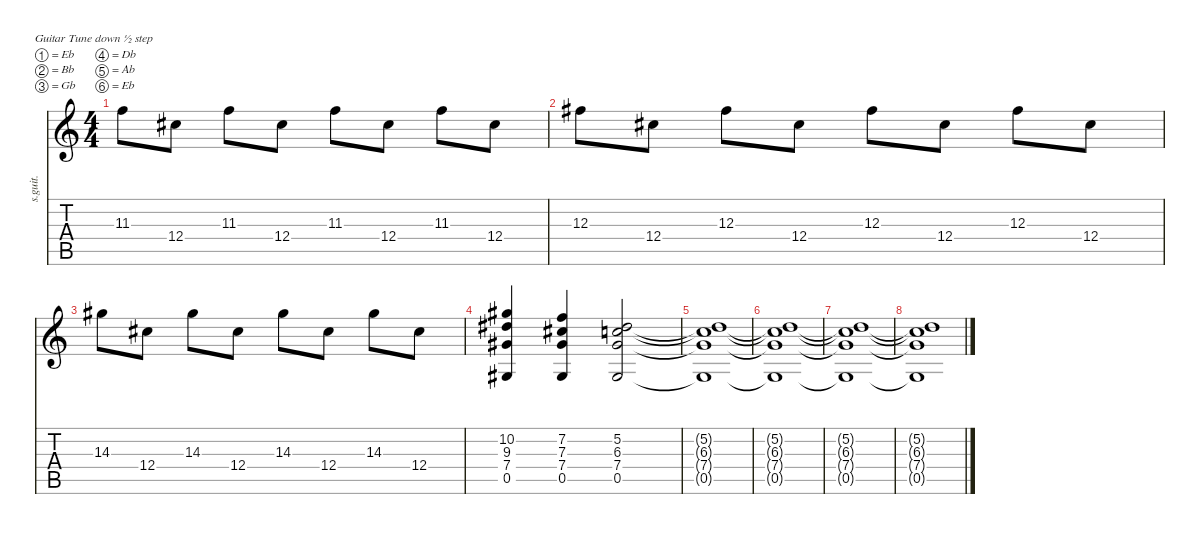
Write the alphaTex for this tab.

\defaultSystemsLayout 4
\hideDynamics
\bracketExtendMode nobrackets
\track ("Dave Keuning - Lead Guitar (Right)" "s.guit.") {instrument distortionguitar}
\staff {score tabs}
\tuning (Eb4 Bb3 Gb3 Db3 Ab2 Eb2)
\ts (4 4)
\tempo (148 hide)
\clef g2
\ks c
11.3.8{lyrics (0 "") lyrics (1 "") lyrics (2 "") lyrics (3 "") lyrics (4 "") dy f} 12.4{acc #}.8{lyrics (0 "") lyrics (1 "") lyrics (2 "") lyrics (3 "") lyrics (4 "")} 11.3.8{lyrics (0 "") lyrics (1 "") lyrics (2 "") lyrics (3 "") lyrics (4 "")} 12.4{acc #}.8{lyrics (0 "") lyrics (1 "") lyrics (2 "") lyrics (3 "") lyrics (4 "")} 11.3.8{lyrics (0 "") lyrics (1 "") lyrics (2 "") lyrics (3 "") lyrics (4 "")} 12.4{acc #}.8{lyrics (0 "") lyrics (1 "") lyrics (2 "") lyrics (3 "") lyrics (4 "")} 11.3.8{lyrics (0 "") lyrics (1 "") lyrics (2 "") lyrics (3 "") lyrics (4 "")} 12.4{acc #}.8{lyrics (0 "") lyrics (1 "") lyrics (2 "") lyrics (3 "") lyrics (4 "")} |
12.3{acc #}.8{lyrics (0 "") lyrics (1 "") lyrics (2 "") lyrics (3 "") lyrics (4 "")} 12.4{acc #}.8{lyrics (0 "") lyrics (1 "") lyrics (2 "") lyrics (3 "") lyrics (4 "")} 12.3{acc #}.8{lyrics (0 "") lyrics (1 "") lyrics (2 "") lyrics (3 "") lyrics (4 "")} 12.4{acc #}.8{lyrics (0 "") lyrics (1 "") lyrics (2 "") lyrics (3 "") lyrics (4 "")} 12.3{acc #}.8{lyrics (0 "") lyrics (1 "") lyrics (2 "") lyrics (3 "") lyrics (4 "")} 12.4{acc #}.8{lyrics (0 "") lyrics (1 "") lyrics (2 "") lyrics (3 "") lyrics (4 "")} 12.3{acc #}.8{lyrics (0 "") lyrics (1 "") lyrics (2 "") lyrics (3 "") lyrics (4 "")} 12.4{acc #}.8{lyrics (0 "") lyrics (1 "") lyrics (2 "") lyrics (3 "") lyrics (4 "")} |
14.3{acc #}.8{lyrics (0 "") lyrics (1 "") lyrics (2 "") lyrics (3 "") lyrics (4 "")} 12.4{acc #}.8{lyrics (0 "") lyrics (1 "") lyrics (2 "") lyrics (3 "") lyrics (4 "")} 14.3{acc #}.8{lyrics (0 "") lyrics (1 "") lyrics (2 "") lyrics (3 "") lyrics (4 "")} 12.4{acc #}.8{lyrics (0 "") lyrics (1 "") lyrics (2 "") lyrics (3 "") lyrics (4 "")} 14.3{acc #}.8{lyrics (0 "") lyrics (1 "") lyrics (2 "") lyrics (3 "") lyrics (4 "")} 12.4{acc #}.8{lyrics (0 "") lyrics (1 "") lyrics (2 "") lyrics (3 "") lyrics (4 "")} 14.3{acc #}.8{lyrics (0 "") lyrics (1 "") lyrics (2 "") lyrics (3 "") lyrics (4 "")} 12.4{acc #}.8{lyrics (0 "") lyrics (1 "") lyrics (2 "") lyrics (3 "") lyrics (4 "")} |
(10.2{acc #} 9.3{acc #} 7.4{acc #} 0.5{acc #}).4{lyrics (0 "") lyrics (1 "") lyrics (2 "") lyrics (3 "") lyrics (4 "")} (7.2 7.3{acc #} 7.4{acc #} 0.5{acc #}).4{lyrics (0 "") lyrics (1 "") lyrics (2 "") lyrics (3 "") lyrics (4 "")} (5.2{acc #} 6.3 7.4{acc #} 0.5{acc #}).2{lyrics (0 "") lyrics (1 "") lyrics (2 "") lyrics (3 "") lyrics (4 "")} |
(5.2{t acc #} 6.3{t} 7.4{t acc #} 0.5{t acc #}).1{lyrics (0 "") lyrics (1 "") lyrics (2 "") lyrics (3 "") lyrics (4 "")} |
(5.2{t acc #} 6.3{t} 7.4{t acc #} 0.5{t acc #}).1{lyrics (0 "") lyrics (1 "") lyrics (2 "") lyrics (3 "") lyrics (4 "")} |
(5.2{t acc #} 6.3{t} 7.4{t acc #} 0.5{t acc #}).1{lyrics (0 "") lyrics (1 "") lyrics (2 "") lyrics (3 "") lyrics (4 "")} |
(5.2{t acc #} 6.3{t} 7.4{t acc #} 0.5{t acc #}).1{lyrics (0 "") lyrics (1 "") lyrics (2 "") lyrics (3 "") lyrics (4 "")}
